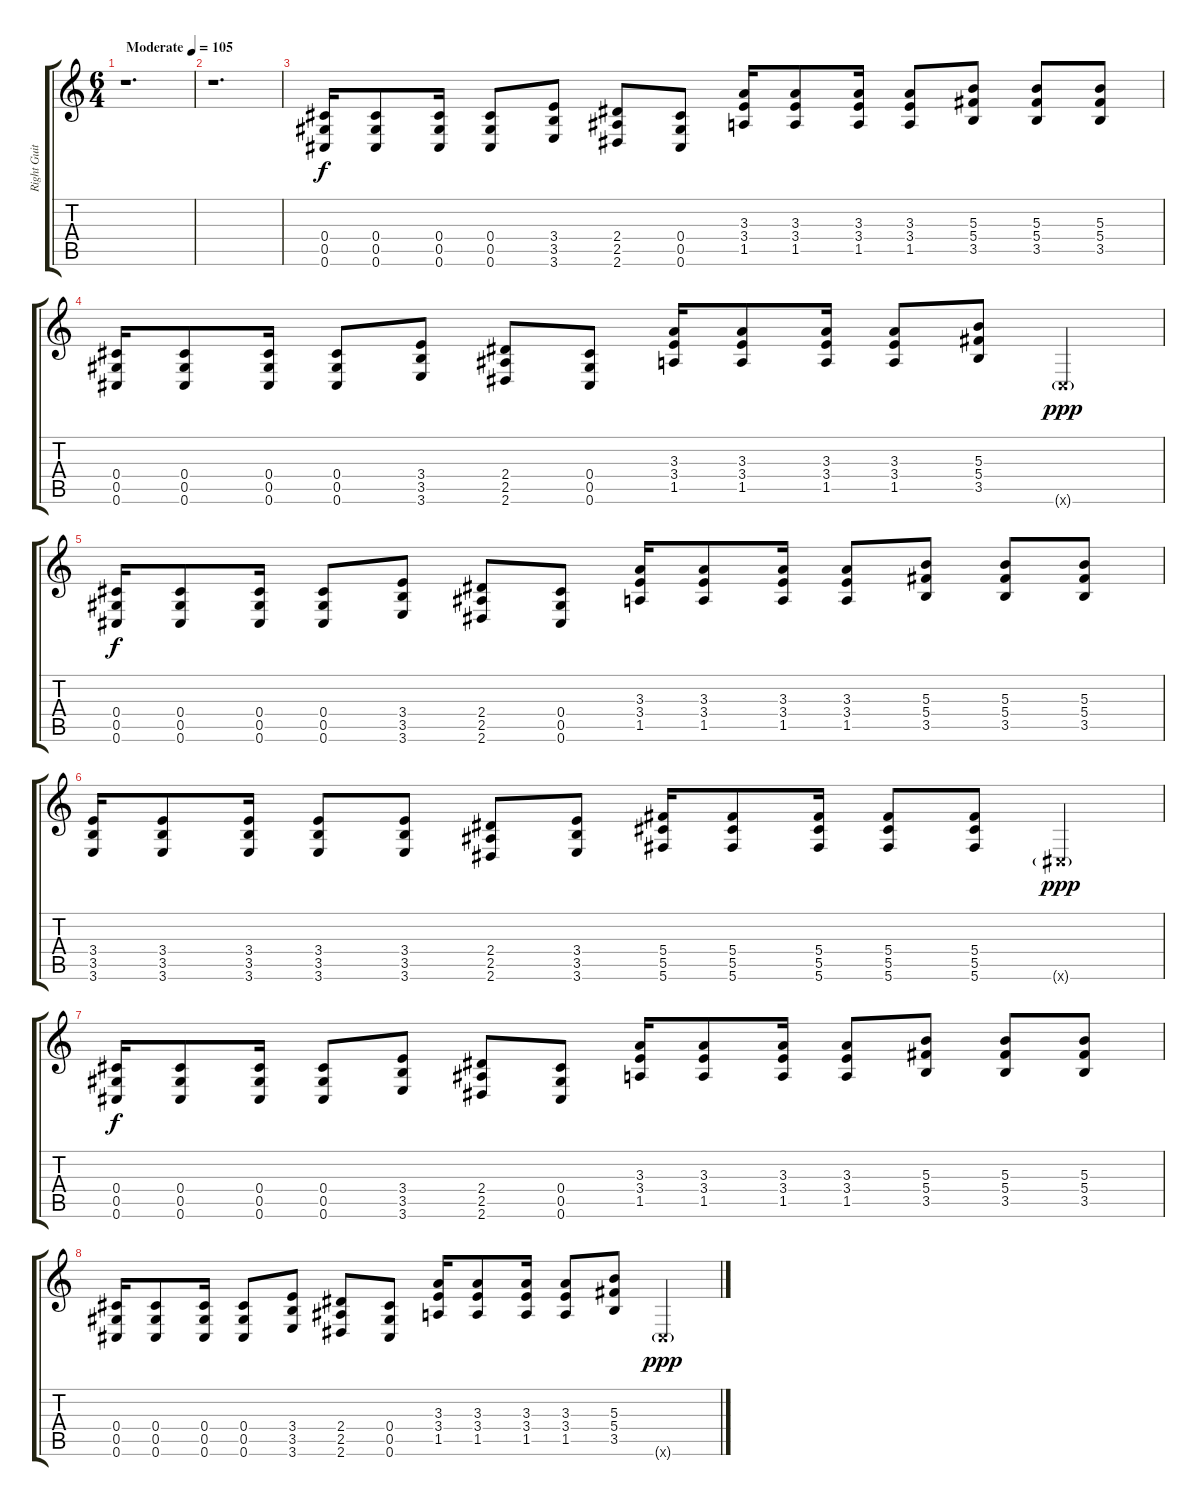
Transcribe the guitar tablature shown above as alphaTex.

\track ("Right Guitar" "Right Guit") {instrument distortionguitar}
\staff {score tabs}
\tuning (Eb4 Bb3 Gb3 Db3 Ab2 Db2) {hide}
\ts (6 4)
\tempo (105 "Moderate")
\clef g2
\ks c
r.1{d dy f instrument distortionguitar} |
r.1{d} |
(0.4 0.5 0.6).16 (0.4 0.5 0.6).8 (0.4 0.5 0.6).16 (0.4 0.5 0.6).8 (3.4 3.5 3.6).8 (2.4 2.5 2.6).8 (0.4 0.5 0.6).8 (3.3 3.4 1.5).16 (3.3 3.4 1.5).8 (3.3 3.4 1.5).16 (3.3 3.4 1.5).8 (5.3 5.4 3.5).8 (5.3 5.4 3.5).8 (5.3 5.4 3.5).8 |
(0.4 0.5 0.6).16 (0.4 0.5 0.6).8 (0.4 0.5 0.6).16 (0.4 0.5 0.6).8 (3.4 3.5 3.6).8 (2.4 2.5 2.6).8 (0.4 0.5 0.6).8 (3.3 3.4 1.5).16 (3.3 3.4 1.5).8 (3.3 3.4 1.5).16 (3.3 3.4 1.5).8 (5.3 5.4 3.5).8 0.6{g x}.4{dy ppp} |
(0.4 0.5 0.6).16{dy f} (0.4 0.5 0.6).8 (0.4 0.5 0.6).16 (0.4 0.5 0.6).8 (3.4 3.5 3.6).8 (2.4 2.5 2.6).8 (0.4 0.5 0.6).8 (3.3 3.4 1.5).16 (3.3 3.4 1.5).8 (3.3 3.4 1.5).16 (3.3 3.4 1.5).8 (5.3 5.4 3.5).8 (5.3 5.4 3.5).8 (5.3 5.4 3.5).8 |
(3.4 3.5 3.6).16 (3.4 3.5 3.6).8 (3.4 3.5 3.6).16 (3.4 3.5 3.6).8 (3.4 3.5 3.6).8 (2.4 2.5 2.6).8 (3.4 3.5 3.6).8 (5.4 5.5 5.6).16 (5.4 5.5 5.6).8 (5.4 5.5 5.6).16 (5.4 5.5 5.6).8 (5.4 5.5 5.6).8 0.6{g x}.4{dy ppp} |
(0.4 0.5 0.6).16{dy f} (0.4 0.5 0.6).8 (0.4 0.5 0.6).16 (0.4 0.5 0.6).8 (3.4 3.5 3.6).8 (2.4 2.5 2.6).8 (0.4 0.5 0.6).8 (3.3 3.4 1.5).16 (3.3 3.4 1.5).8 (3.3 3.4 1.5).16 (3.3 3.4 1.5).8 (5.3 5.4 3.5).8 (5.3 5.4 3.5).8 (5.3 5.4 3.5).8 |
(0.4 0.5 0.6).16 (0.4 0.5 0.6).8 (0.4 0.5 0.6).16 (0.4 0.5 0.6).8 (3.4 3.5 3.6).8 (2.4 2.5 2.6).8 (0.4 0.5 0.6).8 (3.3 3.4 1.5).16 (3.3 3.4 1.5).8 (3.3 3.4 1.5).16 (3.3 3.4 1.5).8 (5.3 5.4 3.5).8 0.6{g x}.4{dy ppp}
